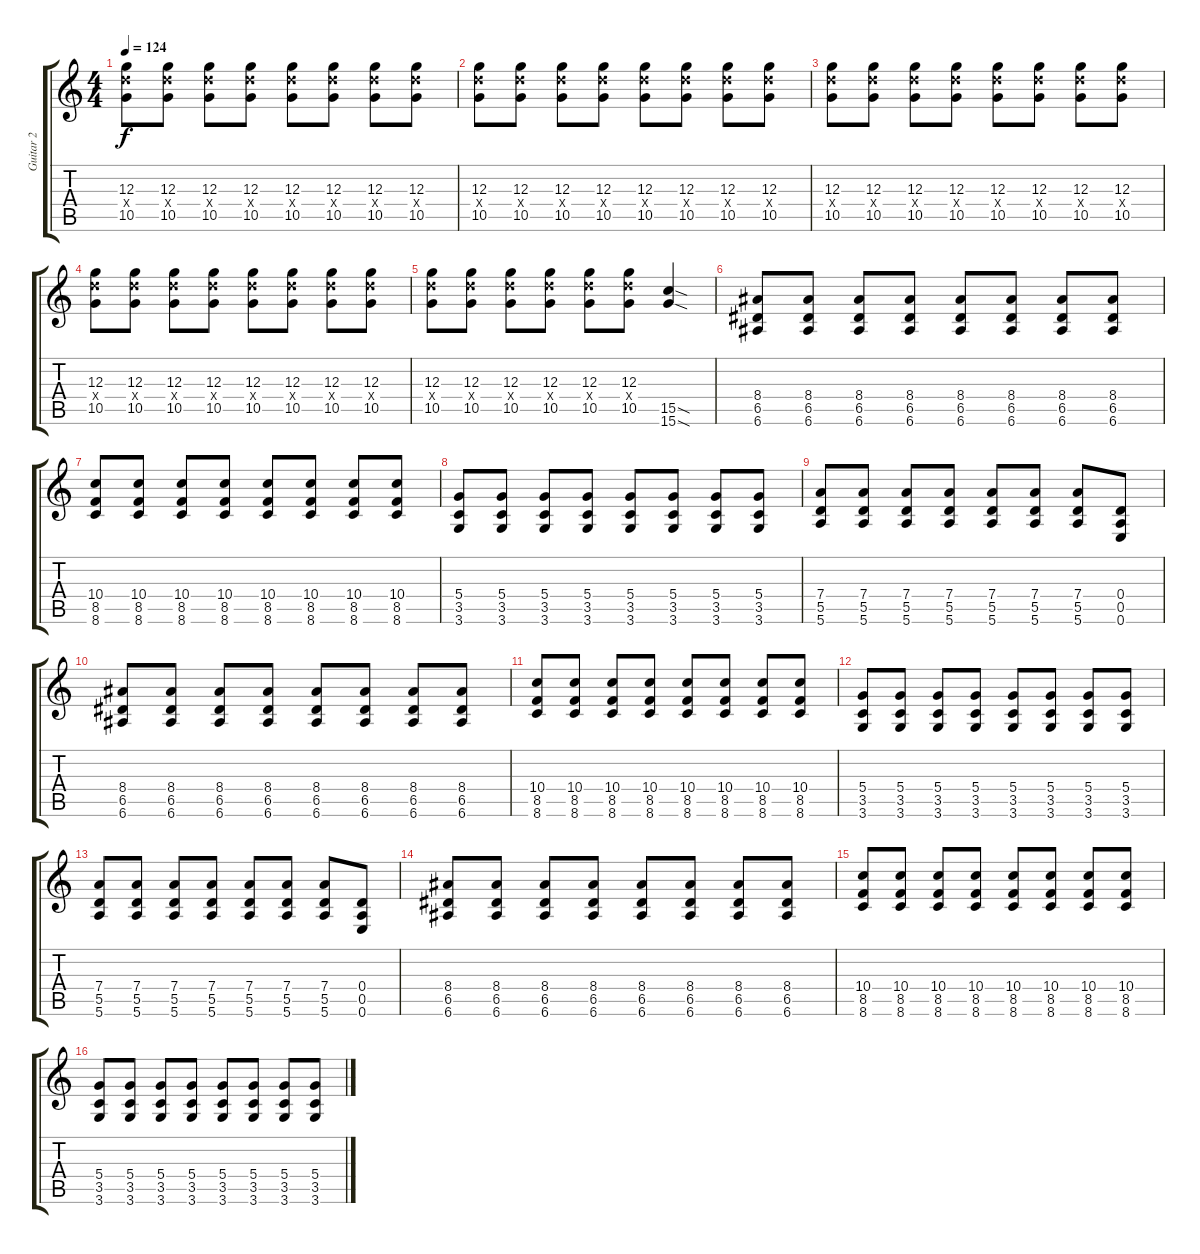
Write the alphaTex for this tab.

\track ("Guitar 2" "Guitar 2") {instrument acousticguitarsteel}
\staff {score tabs}
\tuning (E4 B3 G3 D3 A2 E2) {hide}
\ts (4 4)
\tempo 124
\clef g2
\ks c
(12.3 12.4{x} 10.5).8{dy f} (12.3 12.4{x} 10.5).8 (12.3 12.4{x} 10.5).8 (12.3 12.4{x} 10.5).8 (12.3 12.4{x} 10.5).8 (12.3 12.4{x} 10.5).8 (12.3 12.4{x} 10.5).8 (12.3 12.4{x} 10.5).8 |
(12.3 12.4{x} 10.5).8 (12.3 12.4{x} 10.5).8 (12.3 12.4{x} 10.5).8 (12.3 12.4{x} 10.5).8 (12.3 12.4{x} 10.5).8 (12.3 12.4{x} 10.5).8 (12.3 12.4{x} 10.5).8 (12.3 12.4{x} 10.5).8 |
(12.3 12.4{x} 10.5).8 (12.3 12.4{x} 10.5).8 (12.3 12.4{x} 10.5).8 (12.3 12.4{x} 10.5).8 (12.3 12.4{x} 10.5).8 (12.3 12.4{x} 10.5).8 (12.3 12.4{x} 10.5).8 (12.3 12.4{x} 10.5).8 |
(12.3 12.4{x} 10.5).8 (12.3 12.4{x} 10.5).8 (12.3 12.4{x} 10.5).8 (12.3 12.4{x} 10.5).8 (12.3 12.4{x} 10.5).8 (12.3 12.4{x} 10.5).8 (12.3 12.4{x} 10.5).8 (12.3 12.4{x} 10.5).8 |
(12.3 12.4{x} 10.5).8 (12.3 12.4{x} 10.5).8 (12.3 12.4{x} 10.5).8 (12.3 12.4{x} 10.5).8 (12.3 12.4{x} 10.5).8 (12.3 12.4{x} 10.5).8 (15.5{sod} 15.6{sod}).4 |
(8.4 6.5 6.6).8 (8.4 6.5 6.6).8 (8.4 6.5 6.6).8 (8.4 6.5 6.6).8 (8.4 6.5 6.6).8 (8.4 6.5 6.6).8 (8.4 6.5 6.6).8 (8.4 6.5 6.6).8 |
(10.4 8.5 8.6).8 (10.4 8.5 8.6).8 (10.4 8.5 8.6).8 (10.4 8.5 8.6).8 (10.4 8.5 8.6).8 (10.4 8.5 8.6).8 (10.4 8.5 8.6).8 (10.4 8.5 8.6).8 |
(5.4 3.5 3.6).8 (5.4 3.5 3.6).8 (5.4 3.5 3.6).8 (5.4 3.5 3.6).8 (5.4 3.5 3.6).8 (5.4 3.5 3.6).8 (5.4 3.5 3.6).8 (5.4 3.5 3.6).8 |
(7.4 5.5 5.6).8 (7.4 5.5 5.6).8 (7.4 5.5 5.6).8 (7.4 5.5 5.6).8 (7.4 5.5 5.6).8 (7.4 5.5 5.6).8 (7.4 5.5 5.6).8 (0.4 0.5 0.6).8 |
(8.4 6.5 6.6).8 (8.4 6.5 6.6).8 (8.4 6.5 6.6).8 (8.4 6.5 6.6).8 (8.4 6.5 6.6).8 (8.4 6.5 6.6).8 (8.4 6.5 6.6).8 (8.4 6.5 6.6).8 |
(10.4 8.5 8.6).8 (10.4 8.5 8.6).8 (10.4 8.5 8.6).8 (10.4 8.5 8.6).8 (10.4 8.5 8.6).8 (10.4 8.5 8.6).8 (10.4 8.5 8.6).8 (10.4 8.5 8.6).8 |
(5.4 3.5 3.6).8 (5.4 3.5 3.6).8 (5.4 3.5 3.6).8 (5.4 3.5 3.6).8 (5.4 3.5 3.6).8 (5.4 3.5 3.6).8 (5.4 3.5 3.6).8 (5.4 3.5 3.6).8 |
(7.4 5.5 5.6).8 (7.4 5.5 5.6).8 (7.4 5.5 5.6).8 (7.4 5.5 5.6).8 (7.4 5.5 5.6).8 (7.4 5.5 5.6).8 (7.4 5.5 5.6).8 (0.4 0.5 0.6).8 |
(8.4 6.5 6.6).8 (8.4 6.5 6.6).8 (8.4 6.5 6.6).8 (8.4 6.5 6.6).8 (8.4 6.5 6.6).8 (8.4 6.5 6.6).8 (8.4 6.5 6.6).8 (8.4 6.5 6.6).8 |
(10.4 8.5 8.6).8 (10.4 8.5 8.6).8 (10.4 8.5 8.6).8 (10.4 8.5 8.6).8 (10.4 8.5 8.6).8 (10.4 8.5 8.6).8 (10.4 8.5 8.6).8 (10.4 8.5 8.6).8 |
(5.4 3.5 3.6).8 (5.4 3.5 3.6).8 (5.4 3.5 3.6).8 (5.4 3.5 3.6).8 (5.4 3.5 3.6).8 (5.4 3.5 3.6).8 (5.4 3.5 3.6).8 (5.4 3.5 3.6).8
